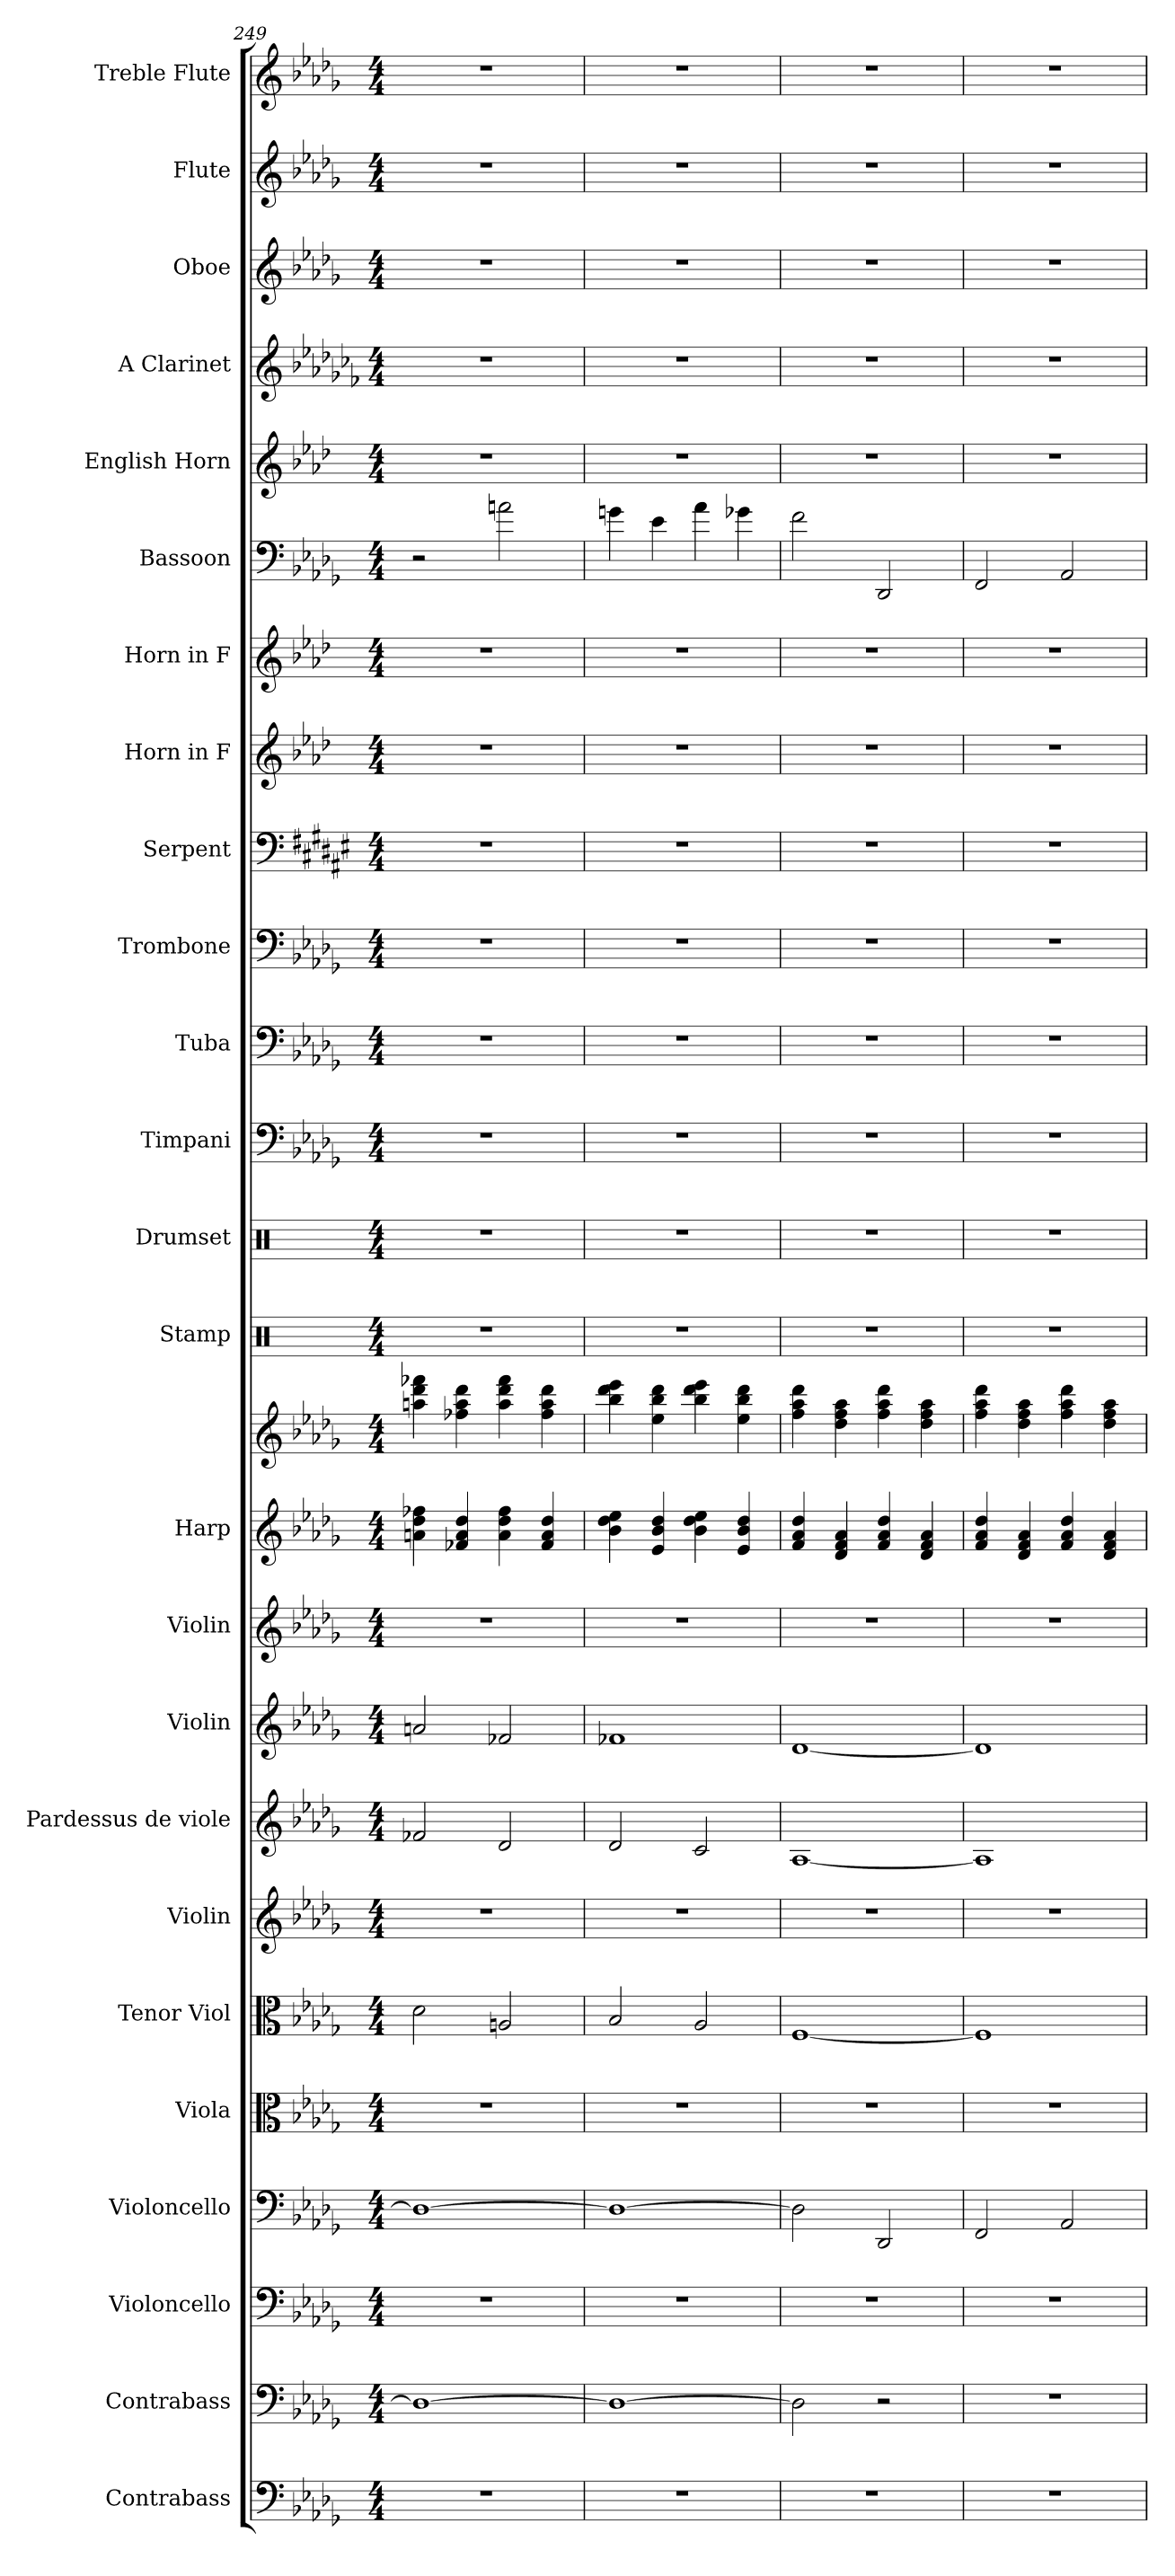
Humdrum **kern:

**kern	**kern	**kern	**kern	**kern	**kern	**kern	**kern	**kern	**kern	**kern	**kern	**kern	**kern	**kern	**kern	**kern	**kern	**kern	**kern	**kern	**kern	**kern	**kern	**kern	**kern
*part25	*part24	*part23	*part22	*part21	*part20	*part19	*part18	*part17	*part16	*part15	*part15	*part14	*part13	*part12	*part11	*part10	*part9	*part8	*part7	*part6	*part5	*part4	*part3	*part2	*part1
*staff26	*staff25	*staff24	*staff23	*staff22	*staff21	*staff20	*staff19	*staff18	*staff17	*staff16	*staff15	*staff14	*staff13	*staff12	*staff11	*staff10	*staff9	*staff8	*staff7	*staff6	*staff5	*staff4	*staff3	*staff2	*staff1
*I"Contrabass	*I"Contrabass	*I"Violoncello	*I"Violoncello	*I"Viola	*I"Tenor Viol	*I"Violin	*I"Pardessus de viole	*I"Violin	*I"Violin	*I"Harp	*	*I"Stamp	*I"Drumset	*I"Timpani	*I"Tuba	*I"Trombone	*I"Serpent	*I"Horn in F	*I"Horn in F	*I"Bassoon	*I"English Horn	*I"A Clarinet	*I"Oboe	*I"Flute	*I"Treble Flute
*I'Cb.	*I'Cb.	*I'Vc.	*I'Vc.	*I'Vla.	*I'T. Vl.	*I'Vln.	*I'Pds. v.	*I'Vln.	*I'Vln.	*I'Hrp.	*	*I'Sta.	*I'Drs.	*I'Timp.	*I'Tba.	*I'Tbn.	*I'Spt.	*	*	*I'Bsn.	*I'E. Hn.	*I'A Cl.	*I'Ob.	*I'Fl.	*I'Tr. Fl.
*clefF4	*clefF4	*clefF4	*clefF4	*clefC3	*clefC3	*clefG2	*clefG2	*clefG2	*clefG2	*clefG2	*clefG2	*clefX	*clefX	*clefF4	*clefF4	*clefF4	*clefF4	*clefG2	*clefG2	*clefF4	*clefG2	*clefG2	*clefG2	*clefG2	*clefG2
*ITrd7c12	*ITrd7c12	*	*	*	*	*	*	*	*	*	*	*	*	*	*	*	*ITrd1c2	*ITrd4c7	*ITrd4c7	*	*ITrd4c7	*ITrd2c3	*	*	*ITrd-4c-7
*k[b-e-a-d-g-]	*k[b-e-a-d-g-]	*k[b-e-a-d-g-]	*k[b-e-a-d-g-]	*k[b-e-a-d-g-]	*k[b-e-a-d-g-]	*k[b-e-a-d-g-]	*k[b-e-a-d-g-]	*k[b-e-a-d-g-]	*k[b-e-a-d-g-]	*k[b-e-a-d-g-]	*k[b-e-a-d-g-]	*k[]	*k[]	*k[b-e-a-d-g-]	*k[b-e-a-d-g-]	*k[b-e-a-d-g-]	*k[f#c#g#d#]	*k[b-e-a-d-g-]	*k[b-e-a-d-g-]	*k[b-e-a-d-g-]	*k[b-e-a-d-g-]	*k[b-e-a-d-]	*k[b-e-a-d-g-]	*k[b-e-a-d-g-]	*k[b-e-a-d-]
*M4/4	*M4/4	*M4/4	*M4/4	*M4/4	*M4/4	*M4/4	*M4/4	*M4/4	*M4/4	*M4/4	*M4/4	*M4/4	*M4/4	*M4/4	*M4/4	*M4/4	*M4/4	*M4/4	*M4/4	*M4/4	*M4/4	*M4/4	*M4/4	*M4/4	*M4/4
=249	=249	=249	=249	=249	=249	=249	=249	=249	=249	=249	=249	=249	=249	=249	=249	=249	=249	=249	=249	=249	=249	=249	=249	=249	=249
1r	1DD-_	1r	1D-_	1r	2d-\	1r	2f-X/	2an/	1r	4an\ 4dd-\ 4ff-X\	4aan\ 4ddd-\ 4fff-X\	1r	1r	1r	1r	1r	1r	1r	1r	2r	1r	1r	1r	1r	1r
.	.	.	.	.	.	.	.	.	.	4f-X/ 4a/ 4dd-/	4ff-X\ 4aa\ 4ddd-\	.	.	.	.	.	.	.	.	.	.	.	.	.	.
.	.	.	.	.	2An/	.	2d-/	2f-X/	.	4a\ 4dd-\ 4ff-\	4aa\ 4ddd-\ 4fff-\	.	.	.	.	.	.	.	.	2an\	.	.	.	.	.
.	.	.	.	.	.	.	.	.	.	4f-/ 4a/ 4dd-/	4ff-\ 4aa\ 4ddd-\	.	.	.	.	.	.	.	.	.	.	.	.	.	.
=250	=250	=250	=250	=250	=250	=250	=250	=250	=250	=250	=250	=250	=250	=250	=250	=250	=250	=250	=250	=250	=250	=250	=250	=250	=250
1r	1DD-_	1r	1D-_	1r	2B-/	1r	2d-/	1f-X	1r	4b-\ 4dd-\ 4ee-\	4bb-\ 4ddd-\ 4eee-\	1r	1r	1r	1r	1r	1r	1r	1r	4gn\	1r	1r	1r	1r	1r
.	.	.	.	.	.	.	.	.	.	4e-/ 4b-/ 4dd-/	4ee-\ 4bb-\ 4ddd-\	.	.	.	.	.	.	.	.	4e-\	.	.	.	.	.
.	.	.	.	.	2A-/	.	2c/	.	.	4b-\ 4dd-\ 4ee-\	4bb-\ 4ddd-\ 4eee-\	.	.	.	.	.	.	.	.	4a-\	.	.	.	.	.
.	.	.	.	.	.	.	.	.	.	4e-/ 4b-/ 4dd-/	4ee-\ 4bb-\ 4ddd-\	.	.	.	.	.	.	.	.	4g-X\	.	.	.	.	.
=251	=251	=251	=251	=251	=251	=251	=251	=251	=251	=251	=251	=251	=251	=251	=251	=251	=251	=251	=251	=251	=251	=251	=251	=251	=251
1r	2DD-\]	1r	2D-\]	1r	[1F	1r	[1A-	[1d-	1r	4f/ 4a-/ 4dd-/	4ff\ 4aa-\ 4ddd-\	1r	1r	1r	1r	1r	1r	1r	1r	2f\	1r	1r	1r	1r	1r
.	.	.	.	.	.	.	.	.	.	4d-/ 4f/ 4a-/	4dd-\ 4ff\ 4aa-\	.	.	.	.	.	.	.	.	.	.	.	.	.	.
.	2r	.	2DD-/	.	.	.	.	.	.	4f/ 4a-/ 4dd-/	4ff\ 4aa-\ 4ddd-\	.	.	.	.	.	.	.	.	2DD-/	.	.	.	.	.
.	.	.	.	.	.	.	.	.	.	4d-/ 4f/ 4a-/	4dd-\ 4ff\ 4aa-\	.	.	.	.	.	.	.	.	.	.	.	.	.	.
=252	=252	=252	=252	=252	=252	=252	=252	=252	=252	=252	=252	=252	=252	=252	=252	=252	=252	=252	=252	=252	=252	=252	=252	=252	=252
1r	1r	1r	2FF/	1r	1F]	1r	1A-]	1d-]	1r	4f/ 4a-/ 4dd-/	4ff\ 4aa-\ 4ddd-\	1r	1r	1r	1r	1r	1r	1r	1r	2FF/	1r	1r	1r	1r	1r
.	.	.	.	.	.	.	.	.	.	4d-/ 4f/ 4a-/	4dd-\ 4ff\ 4aa-\	.	.	.	.	.	.	.	.	.	.	.	.	.	.
.	.	.	2AA-/	.	.	.	.	.	.	4f/ 4a-/ 4dd-/	4ff\ 4aa-\ 4ddd-\	.	.	.	.	.	.	.	.	2AA-/	.	.	.	.	.
.	.	.	.	.	.	.	.	.	.	4d-/ 4f/ 4a-/	4dd-\ 4ff\ 4aa-\	.	.	.	.	.	.	.	.	.	.	.	.	.	.
=	=	=	=	=	=	=	=	=	=	=	=	=	=	=	=	=	=	=	=	=	=	=	=	=	=
*-	*-	*-	*-	*-	*-	*-	*-	*-	*-	*-	*-	*-	*-	*-	*-	*-	*-	*-	*-	*-	*-	*-	*-	*-	*-
